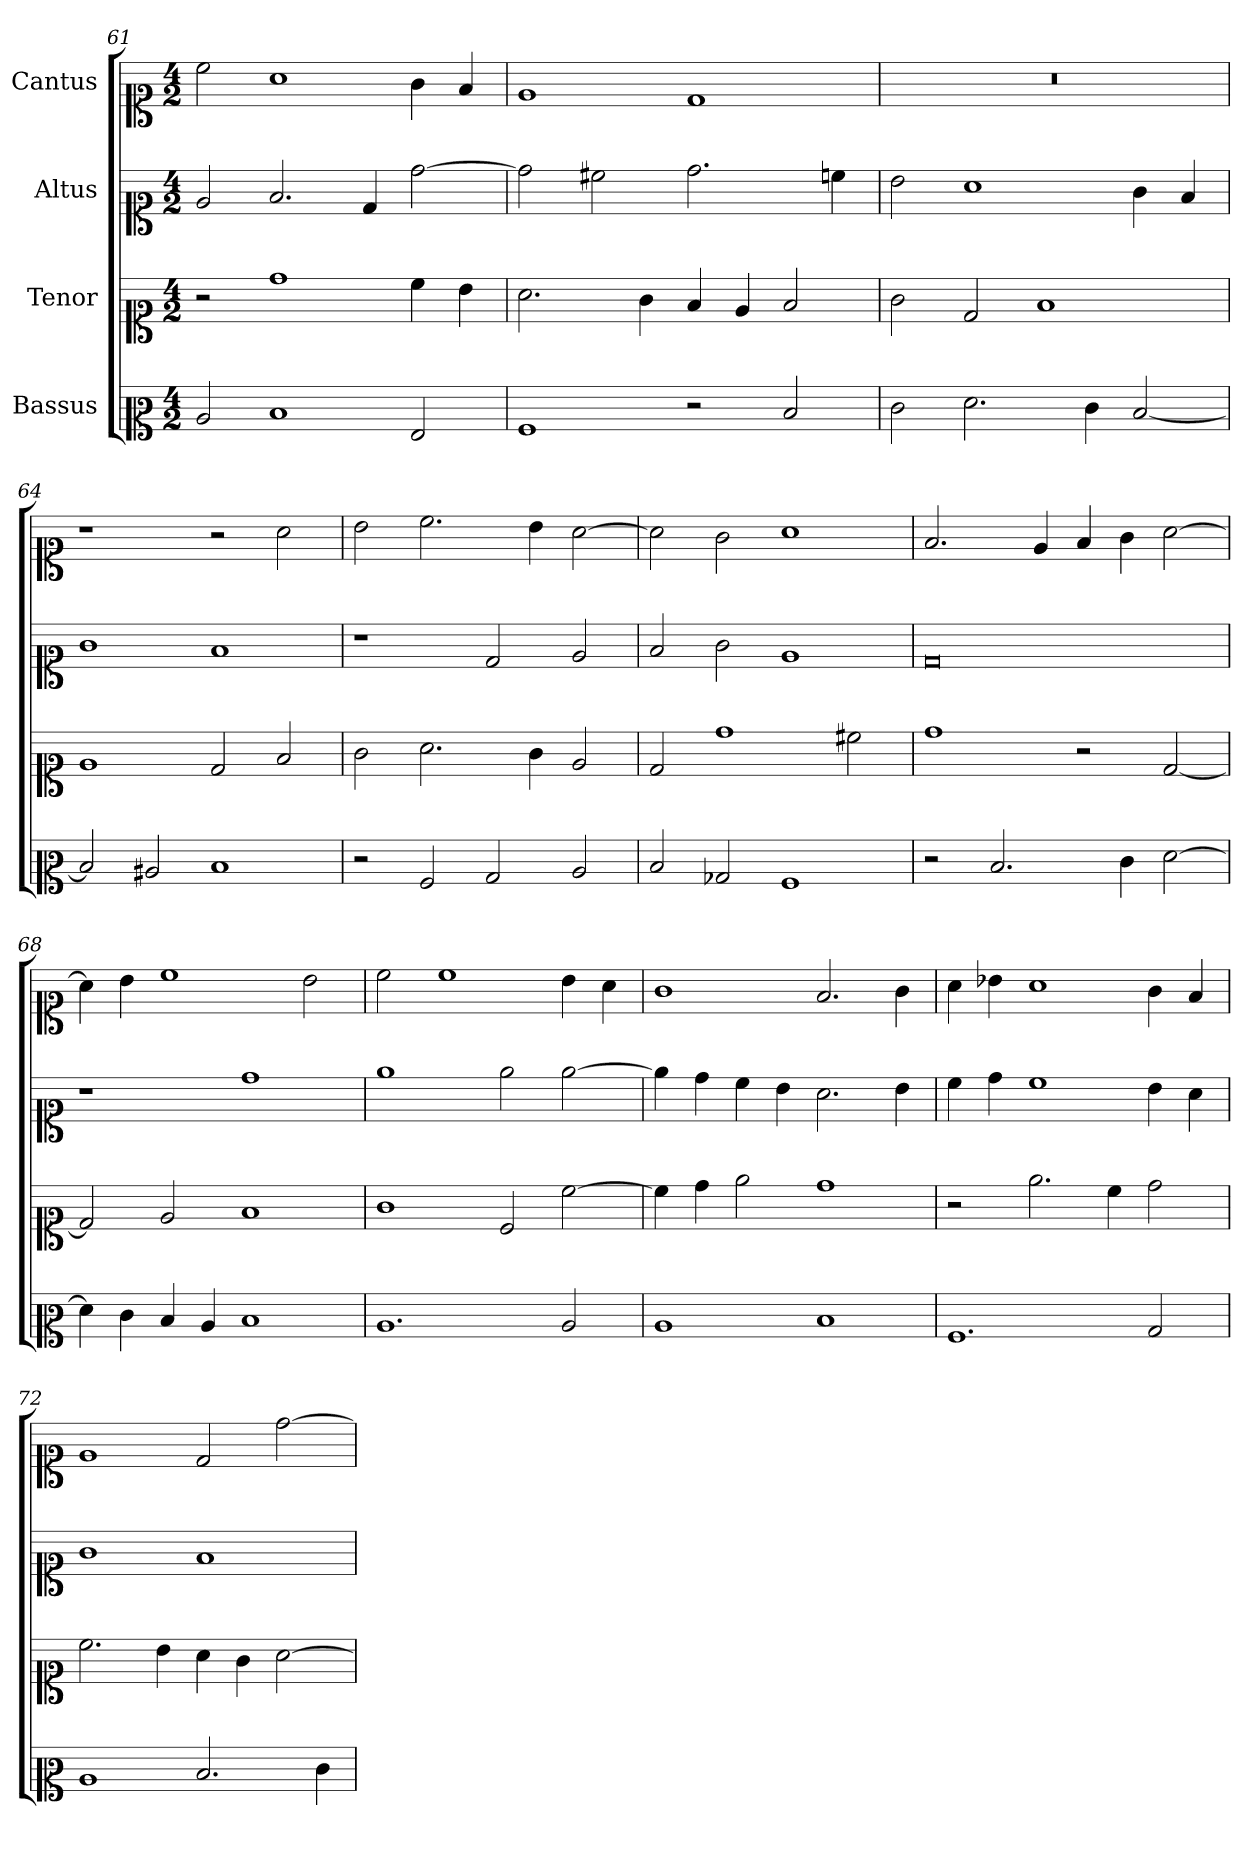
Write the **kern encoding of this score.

**kern	**kern	**kern	**kern
*part4	*part3	*part2	*part1
*staff4	*staff3	*staff2	*staff1
*I"Bassus	*I"Tenor	*I"Altus	*I"Cantus
*clefC2	*clefC1	*clefC1	*clefC1
*k[]	*k[]	*k[]	*k[]
*M4/2	*M4/2	*M4/2	*M4/2
=61	=61	=61	=61
2c/	2r	2e/	2cc\
1d/	1dd\	2.f/	1a\
.	.	4d/	.
2G/	4cc\	[2dd\	4g\
.	4b\	.	4f/
=62	=62	=62	=62
1A/	2.a\	2dd\]	1e/
.	.	2cc#X\	.
.	4g\	.	.
2r	4f/	2.dd\	1d/
.	4e/	.	.
2d/	2f/	.	.
.	.	4ccn\	.
=63	=63	=63	=63
2e\	2g\	2b\	0r
2.f\	2d/	1a\	.
.	1f/	.	.
4e\	.	.	.
[2d/	.	4g\	.
.	.	4f/	.
=64	=64	=64	=64
2d/]	1e/	1g\	1r
2c#X/	.	.	.
1d/	2d/	1f/	2r
.	2f/	.	2a\
=65	=65	=65	=65
2r	2g\	1r	2b\
2A/	2.a\	.	2.cc\
2B/	.	2d/	.
.	4g\	.	4b\
2c/	2e/	2e/	[2a\
=66	=66	=66	=66
2d/	2d/	2f/	2a\]
2B-X/	1dd\	2g\	2g\
1A/	.	1e/	1a\
.	2cc#X\	.	.
=67	=67	=67	=67
2r	1dd\	0d/	2.f/
2.d/	.	.	.
.	.	.	4e/
.	2r	.	4f/
4e\	.	.	4g\
[2f\	[2d/	.	[2a\
=68	=68	=68	=68
4f\]	2d/]	1r	4a\]
4e\	.	.	4b\
4d/	2e/	.	1cc\
4c/	.	.	.
1d/	1f/	1dd\	.
.	.	.	2b\
=69	=69	=69	=69
1.c/	1g\	1ee\	2cc\
.	.	.	1cc\
.	2c/	2ee\	.
2c/	[2cc\	[2ee\	4b\
.	.	.	4a\
=70	=70	=70	=70
1c/	4cc\]	4ee\]	1g\
.	4dd\	4dd\	.
.	2ee\	4cc\	.
.	.	4b\	.
1d/	1dd\	2.a\	2.f/
.	.	4b\	4g\
=71	=71	=71	=71
1.A/	2r	4cc\	4a\
.	.	4dd\	4b-X\
.	2.ee\	1cc\	1a\
.	4cc\	.	.
2B/	2dd\	4b\	4g\
.	.	4a\	4f/
=72	=72	=72	=72
1c/	2.cc\	1g\	1e/
.	4b\	.	.
2.d/	4a\	1f/	2d/
.	4g\	.	.
.	[2a\	.	[2dd\
4e\	.	.	.
=	=	=	=
*-	*-	*-	*-
